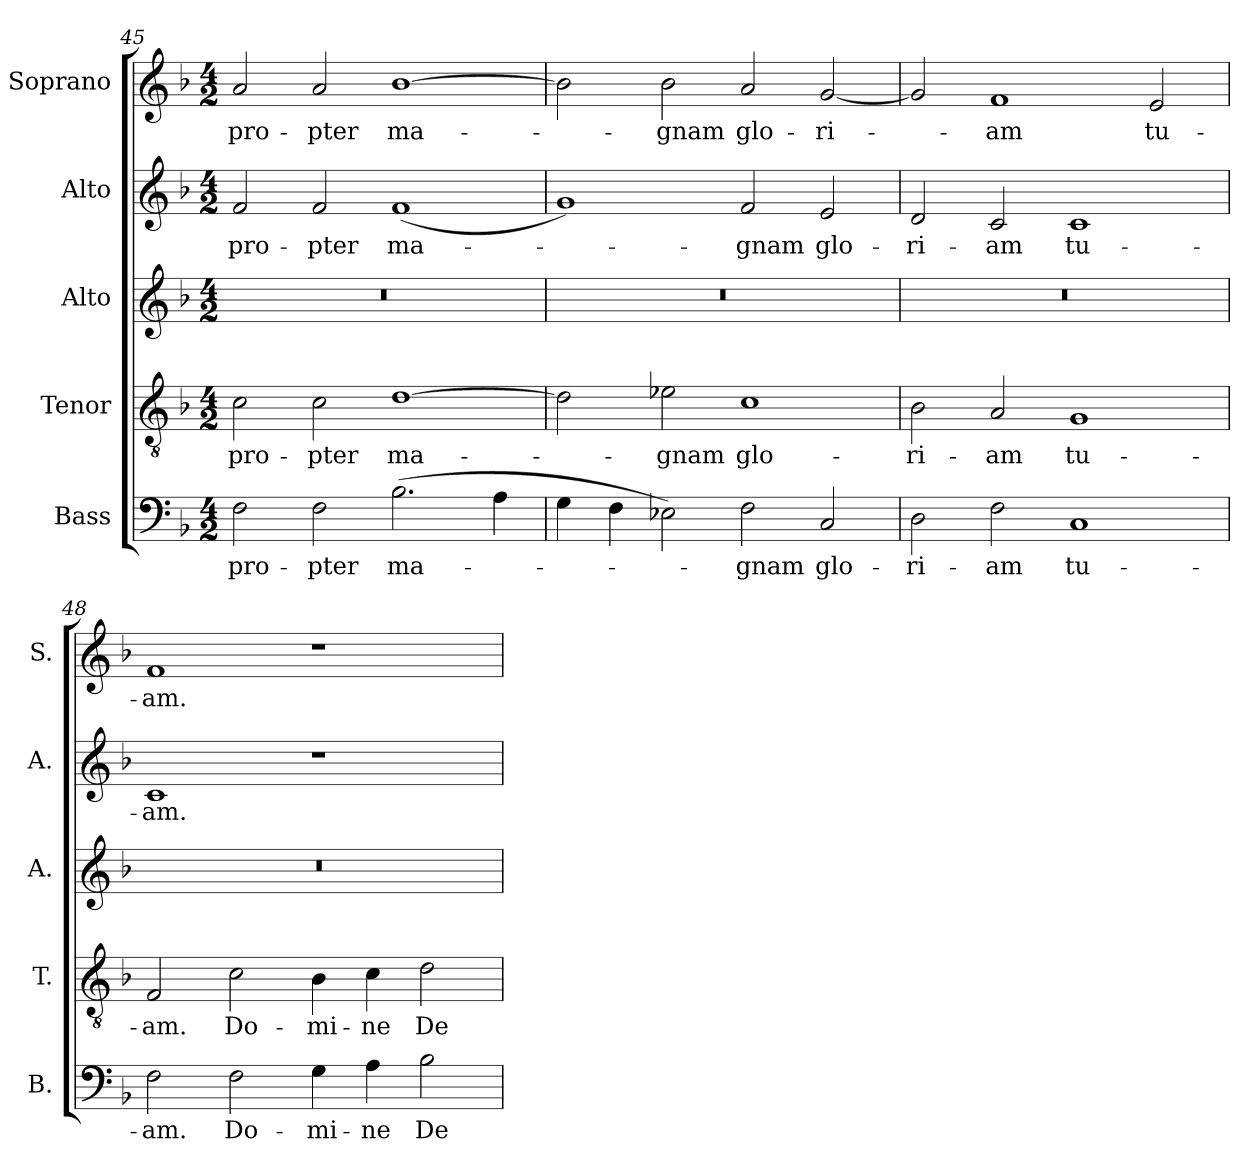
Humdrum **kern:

**kern	**text	**kern	**text	**kern	**kern	**text	**kern	**text
*part5	*part5	*part4	*part4	*part3	*part2	*part2	*part1	*part1
*staff5	*staff5	*staff4	*staff4	*staff3	*staff2	*staff2	*staff1	*staff1
*I"Bass	*	*I"Tenor	*	*I"Alto	*I"Alto	*	*I"Soprano	*
*I'B.	*	*I'T.	*	*I'A.	*I'A.	*	*I'S.	*
*clefF4	*	*clefGv2	*	*clefG2	*clefG2	*	*clefG2	*
*	*	*ITrd7c12	*	*	*	*	*	*
*k[b-]	*	*k[b-]	*	*k[b-]	*k[b-]	*	*k[b-]	*
*F:	*	*F:	*	*F:	*F:	*	*F:	*
*M4/2	*	*M4/2	*	*M4/2	*M4/2	*	*M4/2	*
=45	=45	=45	=45	=45	=45	=45	=45	=45
!	!LO:LY:b:color=#000000	!	!	!	!	!	!	!
!	!	!	!LO:LY:b:color=#000000	!LO:N:vis=1	!	!	!	!
!	!	!	!	!	!	!LO:LY:b:color=#000000	!	!
!	!	!	!	!	!	!	!	!LO:LY:b:color=#000000
2Fi\	pro-	2Ci\	pro-	0r	2fi/	pro-	2ai/	pro-
!	!LO:LY:b:color=#000000	!	!	!	!	!	!	!
!	!	!	!LO:LY:b:color=#000000	!	!	!	!	!
!	!	!	!	!	!	!LO:LY:b:color=#000000	!	!
!	!	!	!	!	!	!	!	!LO:LY:b:color=#000000
2Fi\	-pter	2Ci\	-pter	.	2fi/	-pter	2ai/	-pter
!	!LO:LY:b:color=#000000	!	!	!	!	!	!	!
!	!	!	!LO:LY:b:color=#000000	!	!	!	!	!
!	!	!	!	!	!	!LO:LY:b:color=#000000	!	!
!	!	!	!	!	!	!	!	!LO:LY:b:color=#000000
(2.B-i\	ma-	[1Di	ma-	.	(1fi	ma-	[1b-i	ma-
4Ai\	.	.	.	.	.	.	.	.
!!LO:LB:g=z
=46	=46	=46	=46	=46	=46	=46	=46	=46
!	!	!	!	!LO:N:vis=1	!	!	!	!
4Gi\	.	2Di\]	.	0r	1gi)	.	2b-i\]	.
4Fi\	.	.	.	.	.	.	.	.
!	!	!	!LO:LY:b:color=#000000	!	!	!	!	!
!	!	!	!	!	!	!	!	!LO:LY:b:color=#000000
2E-Xi\)	.	2E-Xi\	-gnam	.	.	.	2b-i\	-gnam
!	!LO:LY:b:color=#000000	!	!	!	!	!	!	!
!	!	!	!LO:LY:b:color=#000000	!	!	!	!	!
!	!	!	!	!	!	!LO:LY:b:color=#000000	!	!
!	!	!	!	!	!	!	!	!LO:LY:b:color=#000000
2Fi\	-gnam	1Ci	glo-	.	2fi/	-gnam	2ai/	glo-
!	!LO:LY:b:color=#000000	!	!	!	!	!	!	!
!	!	!	!	!	!	!LO:LY:b:color=#000000	!	!
!	!	!	!	!	!	!	!	!LO:LY:b:color=#000000
2Ci/	glo-	.	.	.	2ei/	glo-	[2gi/	-ri-
=47	=47	=47	=47	=47	=47	=47	=47	=47
!	!LO:LY:b:color=#000000	!	!	!	!	!	!	!
!	!	!	!LO:LY:b:color=#000000	!LO:N:vis=1	!	!	!	!
!	!	!	!	!	!	!LO:LY:b:color=#000000	!	!
2Di\	-ri-	2BB-i\	-ri-	0r	2di/	-ri-	2gi/]	.
!	!LO:LY:b:color=#000000	!	!	!	!	!	!	!
!	!	!	!LO:LY:b:color=#000000	!	!	!	!	!
!	!	!	!	!	!	!LO:LY:b:color=#000000	!	!
!	!	!	!	!	!	!	!	!LO:LY:b:color=#000000
2Fi\	-am	2AAi/	-am	.	2ci/	-am	1fi	-am
!	!LO:LY:b:color=#000000	!	!	!	!	!	!	!
!	!	!	!LO:LY:b:color=#000000	!	!	!	!	!
!	!	!	!	!	!	!LO:LY:b:color=#000000	!	!
1Ci	tu-	1GGi	tu-	.	1ci	tu-	.	.
!	!	!	!	!	!	!	!	!LO:LY:b:color=#000000
.	.	.	.	.	.	.	2ei/	tu-
=48	=48	=48	=48	=48	=48	=48	=48	=48
!	!LO:LY:b:color=#000000	!	!	!	!	!	!	!
!	!	!	!LO:LY:b:color=#000000	!LO:N:vis=1	!	!	!	!
!	!	!	!	!	!	!LO:LY:b:color=#000000	!	!
!	!	!	!	!	!	!	!	!LO:LY:b:color=#000000
2Fi\	-am.	2FFi/	-am.	0r	1ci	-am.	1fi	-am.
!	!LO:LY:b:color=#000000	!	!	!	!	!	!	!
!	!	!	!LO:LY:b:color=#000000	!	!	!	!	!
2Fi\	Do-	2Ci\	Do-	.	.	.	.	.
!	!LO:LY:b:color=#000000	!	!	!	!	!	!	!
!	!	!	!LO:LY:b:color=#000000	!	!	!	!	!
4Gi\	-mi-	4BB-i\	-mi-	.	1r	.	1r	.
!	!LO:LY:b:color=#000000	!	!	!	!	!	!	!
!	!	!	!LO:LY:b:color=#000000	!	!	!	!	!
4Ai\	-ne	4Ci\	-ne	.	.	.	.	.
!	!LO:LY:b:color=#000000	!	!	!	!	!	!	!
!	!	!	!LO:LY:b:color=#000000	!	!	!	!	!
2B-i\	De-	2Di\	De-	.	.	.	.	.
=	=	=	=	=	=	=	=	=
*-	*-	*-	*-	*-	*-	*-	*-	*-
